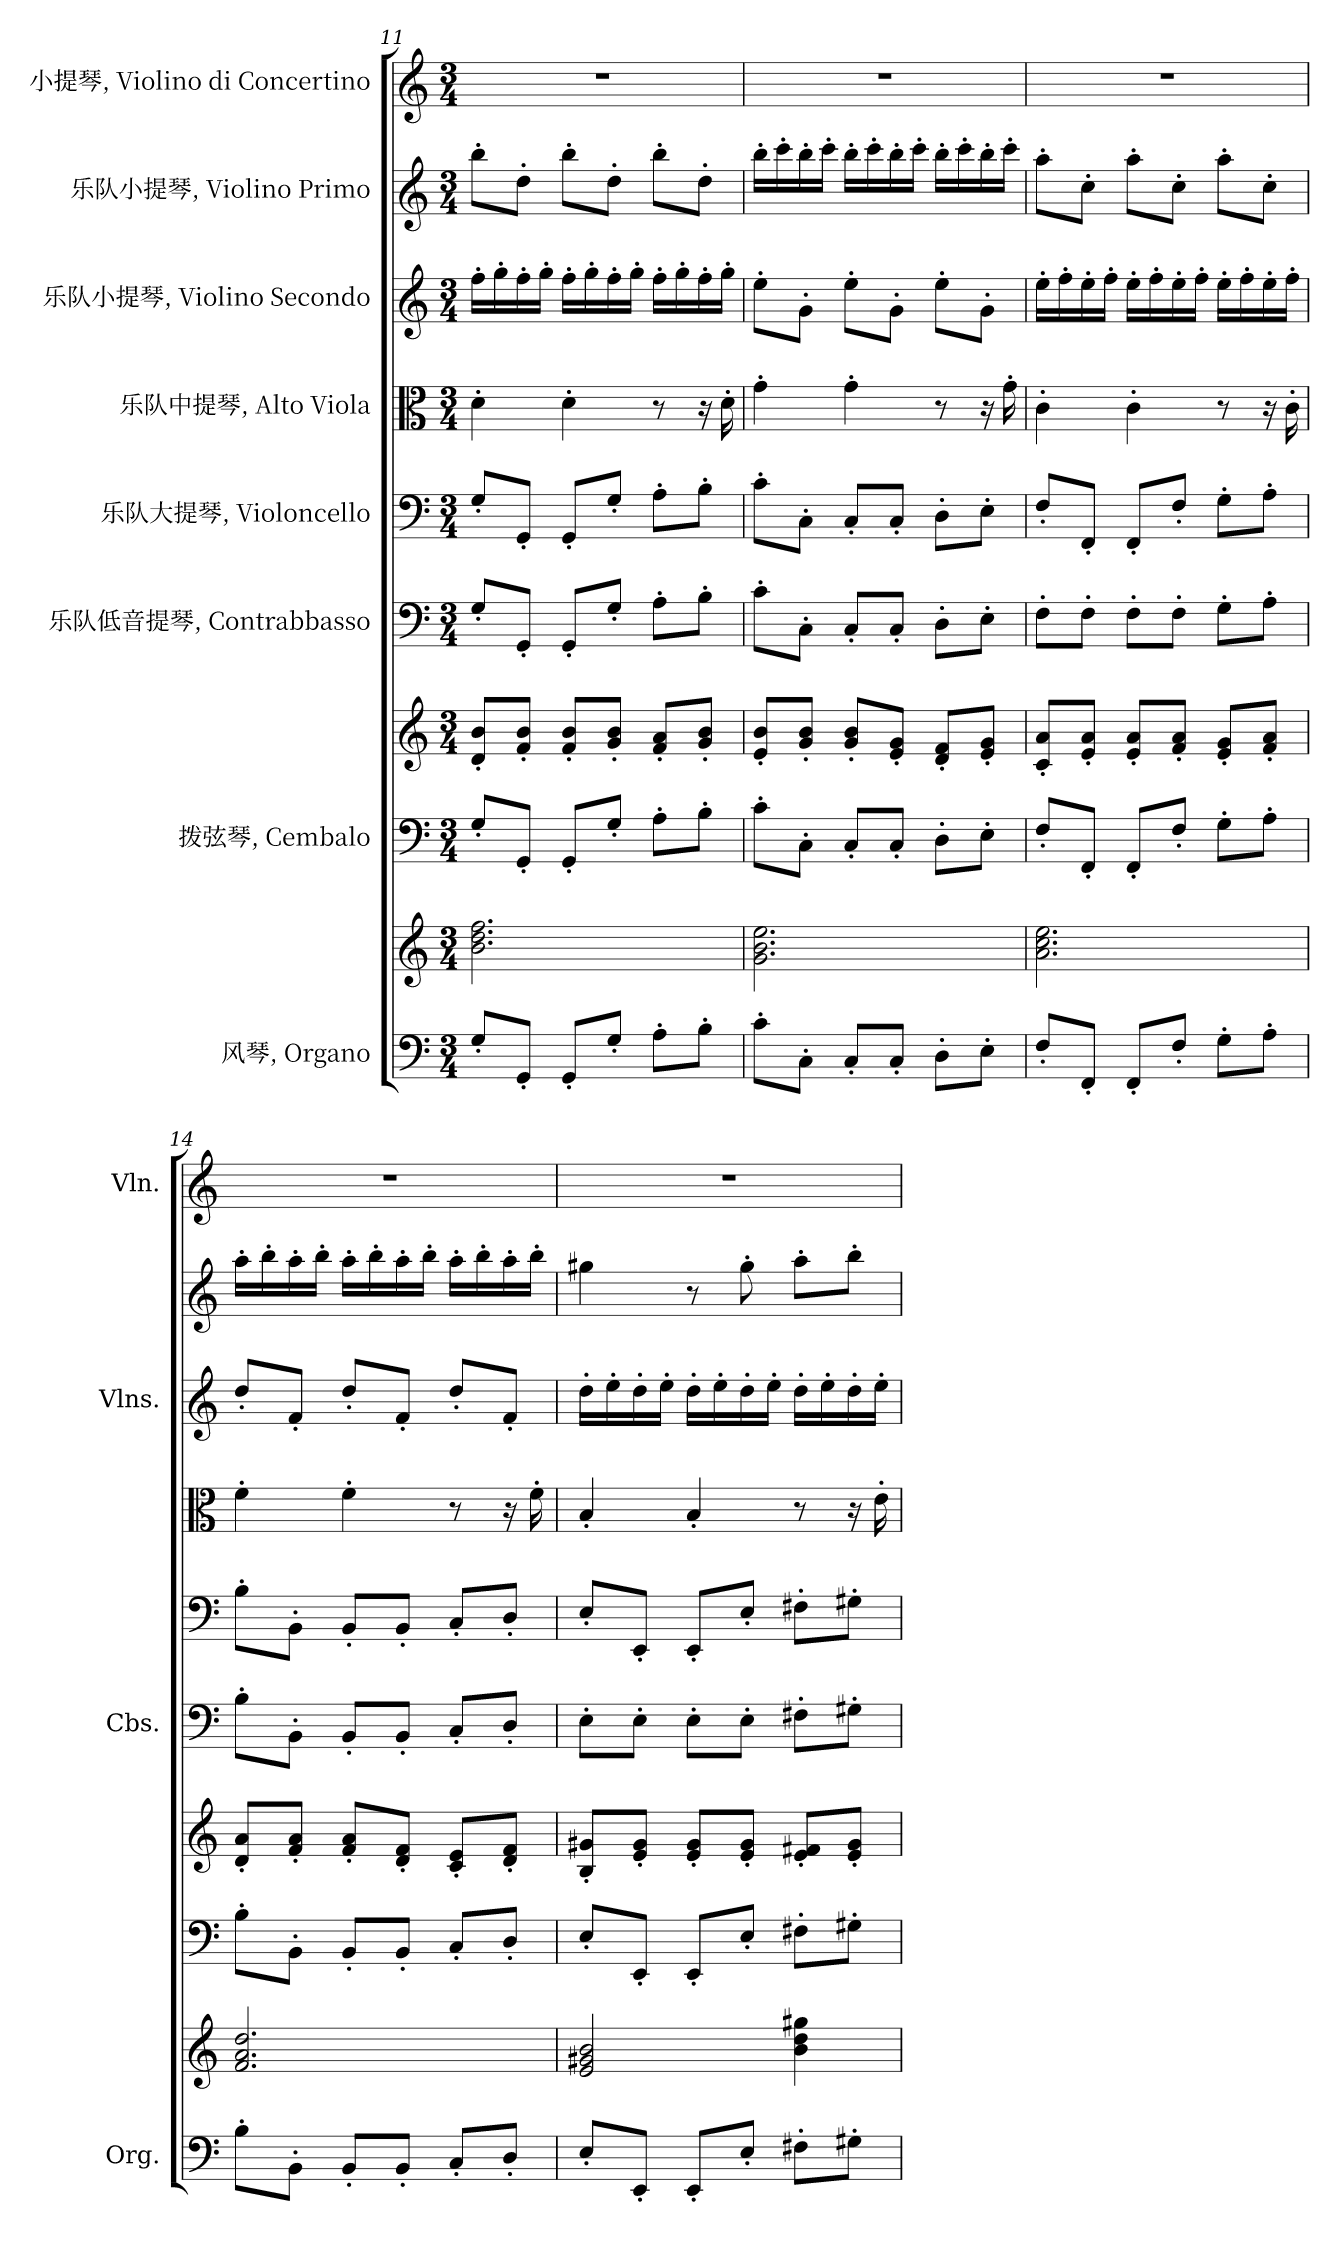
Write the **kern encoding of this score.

**kern	**kern	**kern	**kern	**kern	**kern	**kern	**kern	**kern	**kern
*part8	*part8	*part7	*part7	*part6	*part5	*part4	*part3	*part2	*part1
*staff10	*staff9	*staff8	*staff7	*staff6	*staff5	*staff4	*staff3	*staff2	*staff1
*I"风琴, Organo	*	*I"拨弦琴, Cembalo	*	*I"乐队低音提琴, Contrabbasso	*I"乐队大提琴, Violoncello	*I"乐队中提琴, Alto Viola	*I"乐队小提琴, Violino Secondo	*I"乐队小提琴, Violino Primo	*I"小提琴, Violino di Concertino
*I'Org.	*	*	*	*I'Cbs.	*	*	*I'Vlns.	*	*I'Vln.
!!LO:PB:g=z
*clefF4	*clefG2	*clefF4	*clefG2	*clefF4	*clefF4	*clefC3	*clefG2	*clefG2	*clefG2
*	*	*	*	*ITrd7c12	*	*	*	*	*
*k[]	*k[]	*k[]	*k[]	*k[]	*k[]	*k[]	*k[]	*k[]	*k[]
*M3/4	*M3/4	*M3/4	*M3/4	*M3/4	*M3/4	*M3/4	*M3/4	*M3/4	*M3/4
=11	=11	=11	=11	=11	=11	=11	=11	=11	=11
8G'/L	2.b\ 2.dd\ 2.ff\	8G'/L	8d/' 8b/'L	8GG'/L	8G'/L	4d'\	16ff'\LL	8bb'\L	2.r
.	.	.	.	.	.	.	16gg'\	.	.
8GG'/J	.	8GG'/J	8f/' 8b/'J	8GGG'/J	8GG'/J	.	16ff'\	8dd'\J	.
.	.	.	.	.	.	.	16gg'\JJ	.	.
8GG'/L	.	8GG'/L	8f/' 8b/'L	8GGG'/L	8GG'/L	4d'\	16ff'\LL	8bb'\L	.
.	.	.	.	.	.	.	16gg'\	.	.
8G'/J	.	8G'/J	8g/' 8b/'J	8GG'/J	8G'/J	.	16ff'\	8dd'\J	.
.	.	.	.	.	.	.	16gg'\JJ	.	.
8A'\L	.	8A'\L	8f/' 8a/'L	8AA'\L	8A'\L	8r	16ff'\LL	8bb'\L	.
.	.	.	.	.	.	.	16gg'\	.	.
8B'\J	.	8B'\J	8g/' 8b/'J	8BB'\J	8B'\J	16r	16ff'\	8dd'\J	.
.	.	.	.	.	.	16d'\	16gg'\JJ	.	.
=12	=12	=12	=12	=12	=12	=12	=12	=12	=12
8c'\L	2.g\ 2.b\ 2.ee\	8c'\L	8e/' 8b/'L	8C'\L	8c'\L	4g'\	8ee'\L	16bb'\LL	2.r
.	.	.	.	.	.	.	.	16ccc'\	.
8C'\J	.	8C'\J	8g/' 8b/'J	8CC'\J	8C'\J	.	8g'\J	16bb'\	.
.	.	.	.	.	.	.	.	16ccc'\JJ	.
8C'/L	.	8C'/L	8g/' 8b/'L	8CC'/L	8C'/L	4g'\	8ee'\L	16bb'\LL	.
.	.	.	.	.	.	.	.	16ccc'\	.
8C'/J	.	8C'/J	8e/' 8g/'J	8CC'/J	8C'/J	.	8g'\J	16bb'\	.
.	.	.	.	.	.	.	.	16ccc'\JJ	.
8D'\L	.	8D'\L	8d/' 8f/'L	8DD'\L	8D'\L	8r	8ee'\L	16bb'\LL	.
.	.	.	.	.	.	.	.	16ccc'\	.
8E'\J	.	8E'\J	8e/' 8g/'J	8EE'\J	8E'\J	16r	8g'\J	16bb'\	.
.	.	.	.	.	.	16g'\	.	16ccc'\JJ	.
=13	=13	=13	=13	=13	=13	=13	=13	=13	=13
8F'/L	2.a\ 2.cc\ 2.ee\	8F'/L	8c/' 8a/'L	8FF'\L	8F'/L	4c'\	16ee'\LL	8aa'\L	2.r
.	.	.	.	.	.	.	16ff'\	.	.
8FF'/J	.	8FF'/J	8e/' 8a/'J	8FF'\J	8FF'/J	.	16ee'\	8cc'\J	.
.	.	.	.	.	.	.	16ff'\JJ	.	.
8FF'/L	.	8FF'/L	8e/' 8a/'L	8FF'\L	8FF'/L	4c'\	16ee'\LL	8aa'\L	.
.	.	.	.	.	.	.	16ff'\	.	.
8F'/J	.	8F'/J	8f/' 8a/'J	8FF'\J	8F'/J	.	16ee'\	8cc'\J	.
.	.	.	.	.	.	.	16ff'\JJ	.	.
8G'\L	.	8G'\L	8e/' 8g/'L	8GG'\L	8G'\L	8r	16ee'\LL	8aa'\L	.
.	.	.	.	.	.	.	16ff'\	.	.
8A'\J	.	8A'\J	8f/' 8a/'J	8AA'\J	8A'\J	16r	16ee'\	8cc'\J	.
.	.	.	.	.	.	16c'\	16ff'\JJ	.	.
!!LO:PB:g=z
=14	=14	=14	=14	=14	=14	=14	=14	=14	=14
8B'\L	2.f/ 2.a/ 2.dd/	8B'\L	8d/' 8a/'L	8BB'\L	8B'\L	4f'\	8dd'/L	16aa'\LL	2.r
.	.	.	.	.	.	.	.	16bb'\	.
8BB'\J	.	8BB'\J	8f/' 8a/'J	8BBB'\J	8BB'\J	.	8f'/J	16aa'\	.
.	.	.	.	.	.	.	.	16bb'\JJ	.
8BB'/L	.	8BB'/L	8f/' 8a/'L	8BBB'/L	8BB'/L	4f'\	8dd'/L	16aa'\LL	.
.	.	.	.	.	.	.	.	16bb'\	.
8BB'/J	.	8BB'/J	8d/' 8f/'J	8BBB'/J	8BB'/J	.	8f'/J	16aa'\	.
.	.	.	.	.	.	.	.	16bb'\JJ	.
8C'/L	.	8C'/L	8c/' 8e/'L	8CC'/L	8C'/L	8r	8dd'/L	16aa'\LL	.
.	.	.	.	.	.	.	.	16bb'\	.
8D'/J	.	8D'/J	8d/' 8f/'J	8DD'/J	8D'/J	16r	8f'/J	16aa'\	.
.	.	.	.	.	.	16f'\	.	16bb'\JJ	.
=15	=15	=15	=15	=15	=15	=15	=15	=15	=15
8E'/L	2e/ 2g#X/ 2b/	8E'/L	8B/' 8g#X/'L	8EE'\L	8E'/L	4B'/	16dd'\LL	4gg#X\	2.r
.	.	.	.	.	.	.	16ee'\	.	.
8EE'/J	.	8EE'/J	8e/' 8g#/'J	8EE'\J	8EE'/J	.	16dd'\	.	.
.	.	.	.	.	.	.	16ee'\JJ	.	.
8EE'/L	.	8EE'/L	8e/' 8g#/'L	8EE'\L	8EE'/L	4B'/	16dd'\LL	8r	.
.	.	.	.	.	.	.	16ee'\	.	.
8E'/J	.	8E'/J	8e/' 8g#/'J	8EE'\J	8E'/J	.	16dd'\	8gg#'\	.
.	.	.	.	.	.	.	16ee'\JJ	.	.
8F#X'\L	4b\ 4dd\ 4gg#X\	8F#X'\L	8e/' 8f#X/'L	8FF#X'\L	8F#X'\L	8r	16dd'\LL	8aa'\L	.
.	.	.	.	.	.	.	16ee'\	.	.
8G#X'\J	.	8G#X'\J	8e/' 8g#/'J	8GG#X'\J	8G#X'\J	16r	16dd'\	8bb'\J	.
.	.	.	.	.	.	16e'\	16ee'\JJ	.	.
=	=	=	=	=	=	=	=	=	=
*-	*-	*-	*-	*-	*-	*-	*-	*-	*-
